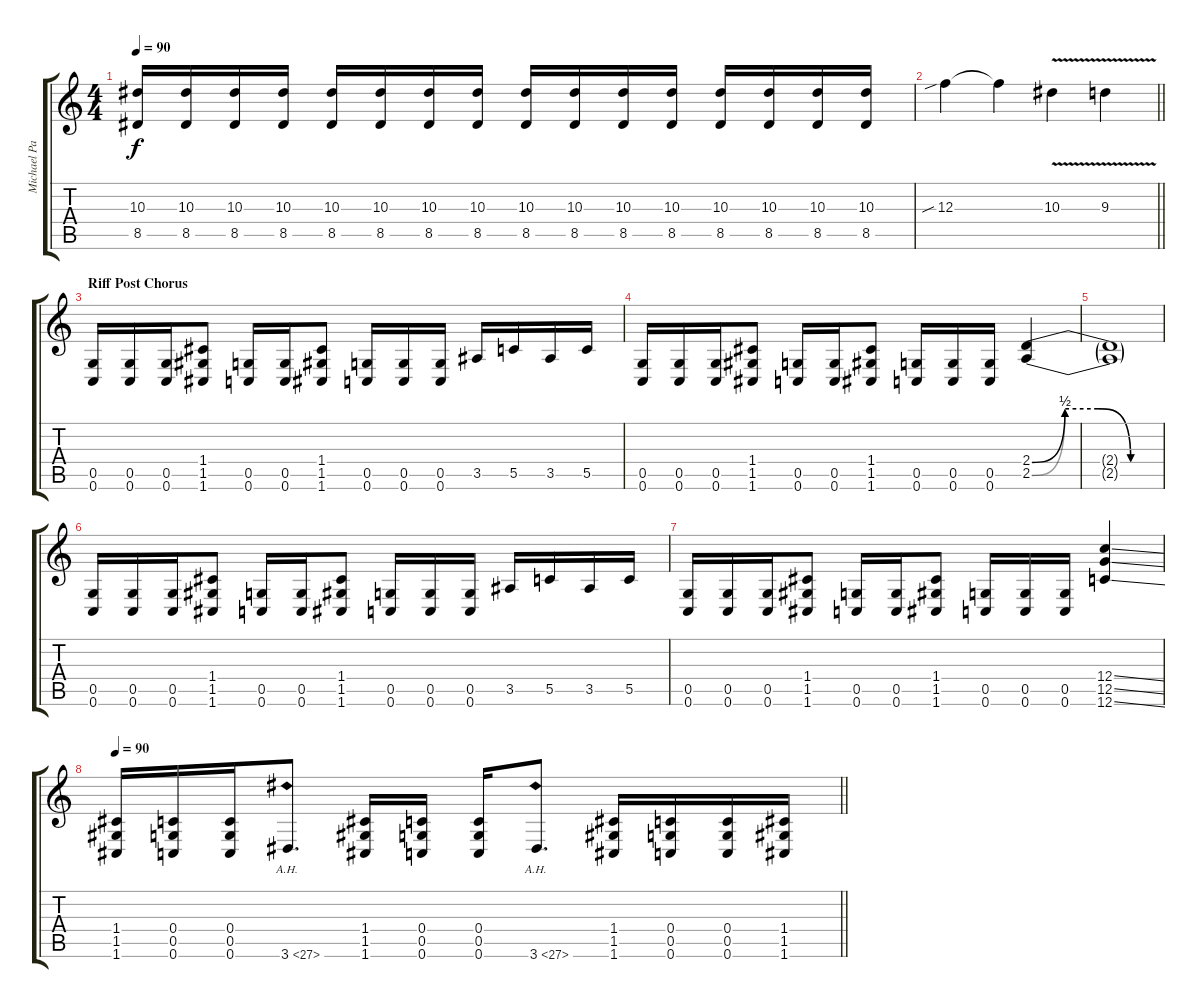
\track ("Michael Padget" "Michael Pa") {instrument distortionguitar}
\staff {score tabs}
\tuning (D4 A3 F3 C3 G2 C2) {hide}
\ts (4 4)
\tempo 90
\clef g2
\ks c
(10.3 8.5).16{dy f instrument distortionguitar} (10.3 8.5).16 (10.3 8.5).16 (10.3 8.5).16 (10.3 8.5).16 (10.3 8.5).16 (10.3 8.5).16 (10.3 8.5).16 (10.3 8.5).16 (10.3 8.5).16 (10.3 8.5).16 (10.3 8.5).16 (10.3 8.5).16 (10.3 8.5).16 (10.3 8.5).16 (10.3 8.5).16 |
\barLineRight lightlight
12.3{sib}.4 12.3{t}.4 10.3{v}.4 9.3{v}.4 |
\section ("" "Riff Post Chorus")
(0.5 0.6).16 (0.5 0.6).16 (0.5 0.6).16 (1.4 1.5 1.6).8 (0.5 0.6).16 (0.5 0.6).16 (1.4 1.5 1.6).8 (0.5 0.6).16 (0.5 0.6).16 (0.5 0.6).16 3.5.16 5.5.16 3.5.16 5.5.16 |
(0.5 0.6).16 (0.5 0.6).16 (0.5 0.6).16 (1.4 1.5 1.6).8 (0.5 0.6).16 (0.5 0.6).16 (1.4 1.5 1.6).8 (0.5 0.6).16 (0.5 0.6).16 (0.5 0.6).16 (2.4{be (custom 0 0 15 2 30 2 45 0 60 0)} 2.5{be (custom 0 0 15 2 30 2 45 0 60 0)}).4 |
(2.4{t} 2.5{t}).1 |
(0.5 0.6).16 (0.5 0.6).16 (0.5 0.6).16 (1.4 1.5 1.6).8 (0.5 0.6).16 (0.5 0.6).16 (1.4 1.5 1.6).8 (0.5 0.6).16 (0.5 0.6).16 (0.5 0.6).16 3.5.16 5.5.16 3.5.16 5.5.16 |
(0.5 0.6).16 (0.5 0.6).16 (0.5 0.6).16 (1.4 1.5 1.6).8 (0.5 0.6).16 (0.5 0.6).16 (1.4 1.5 1.6).8 (0.5 0.6).16 (0.5 0.6).16 (0.5 0.6).16 (12.4{ss} 12.5{ss} 12.6{ss}).4 |
\tempo 90
\barLineRight lightlight
(1.4 1.5 1.6).16 (0.4 0.5 0.6).16 (0.4 0.5 0.6).16 3.6{ah 24}.8{d} (1.4 1.5 1.6).16 (0.4 0.5 0.6).16 (0.4 0.5 0.6).16 3.6{ah 24}.8{d} (1.4 1.5 1.6).16 (0.4 0.5 0.6).16 (0.4 0.5 0.6).16 (1.4 1.5 1.6).16
